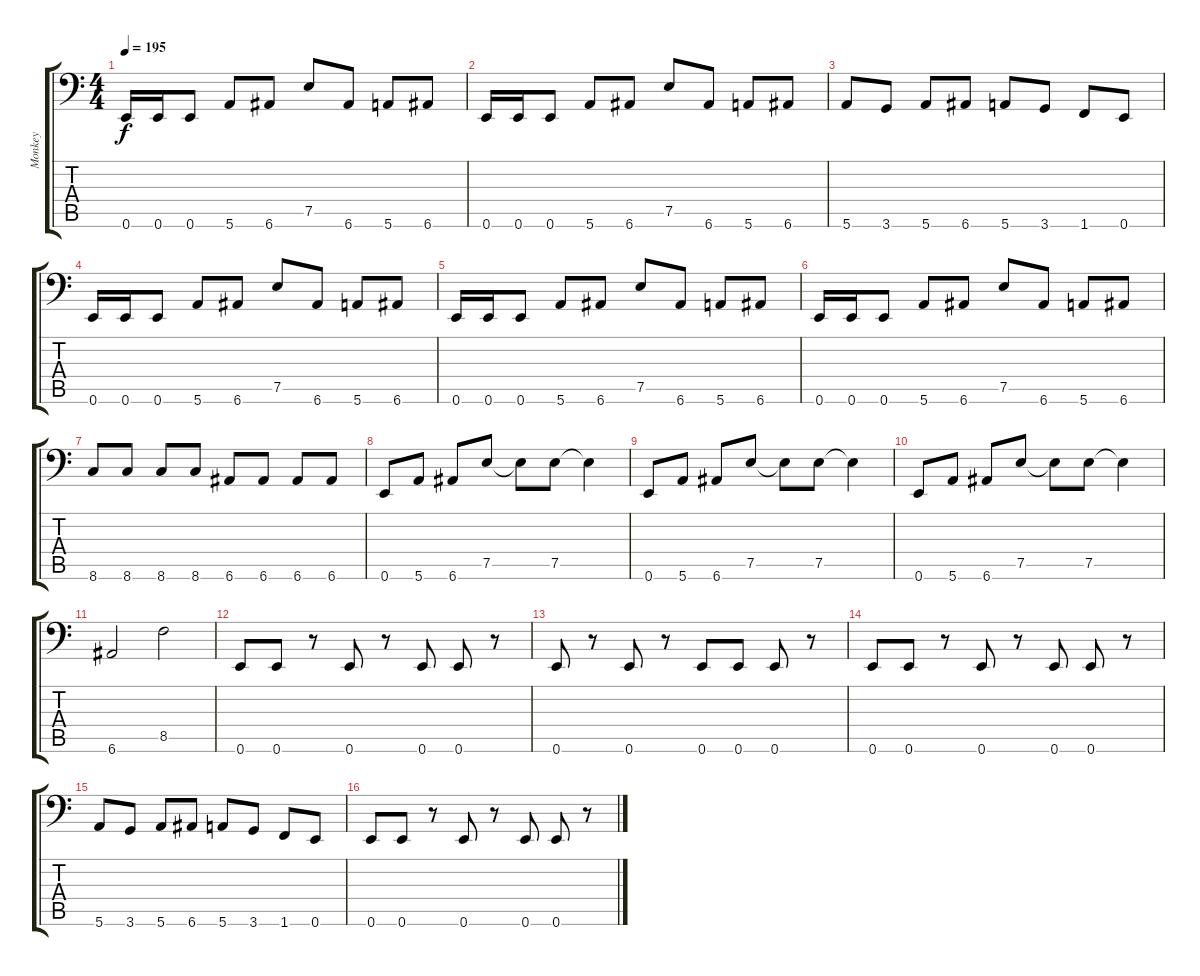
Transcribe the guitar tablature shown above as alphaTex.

\track ("Monkey" "Monkey") {instrument electricbassfinger}
\staff {score tabs}
\tuning (E3 B2 G2 D2 A1 E1) {hide}
\ts (4 4)
\tempo 195
\clef f4
\ks c
0.6.16{dy f} 0.6.16 0.6.8 5.6.8 6.6.8 7.5.8 6.6.8 5.6.8 6.6.8 |
0.6.16 0.6.16 0.6.8 5.6.8 6.6.8 7.5.8 6.6.8 5.6.8 6.6.8 |
5.6.8 3.6.8 5.6.8 6.6.8 5.6.8 3.6.8 1.6.8 0.6.8 |
0.6.16 0.6.16 0.6.8 5.6.8 6.6.8 7.5.8 6.6.8 5.6.8 6.6.8 |
0.6.16 0.6.16 0.6.8 5.6.8 6.6.8 7.5.8 6.6.8 5.6.8 6.6.8 |
0.6.16 0.6.16 0.6.8 5.6.8 6.6.8 7.5.8 6.6.8 5.6.8 6.6.8 |
8.6.8 8.6.8 8.6.8 8.6.8 6.6.8 6.6.8 6.6.8 6.6.8 |
0.6.8 5.6.8 6.6.8 7.5.8 7.5{t}.8 7.5.8 7.5{t}.4 |
0.6.8 5.6.8 6.6.8 7.5.8 7.5{t}.8 7.5.8 7.5{t}.4 |
0.6.8 5.6.8 6.6.8 7.5.8 7.5{t}.8 7.5.8 7.5{t}.4 |
6.6.2 8.5.2 |
0.6.8 0.6.8 r.8 0.6.8 r.8 0.6.8 0.6.8 r.8 |
0.6.8 r.8 0.6.8 r.8 0.6.8 0.6.8 0.6.8 r.8 |
0.6.8 0.6.8 r.8 0.6.8 r.8 0.6.8 0.6.8 r.8 |
5.6.8 3.6.8 5.6.8 6.6.8 5.6.8 3.6.8 1.6.8 0.6.8 |
0.6.8 0.6.8 r.8 0.6.8 r.8 0.6.8 0.6.8 r.8
